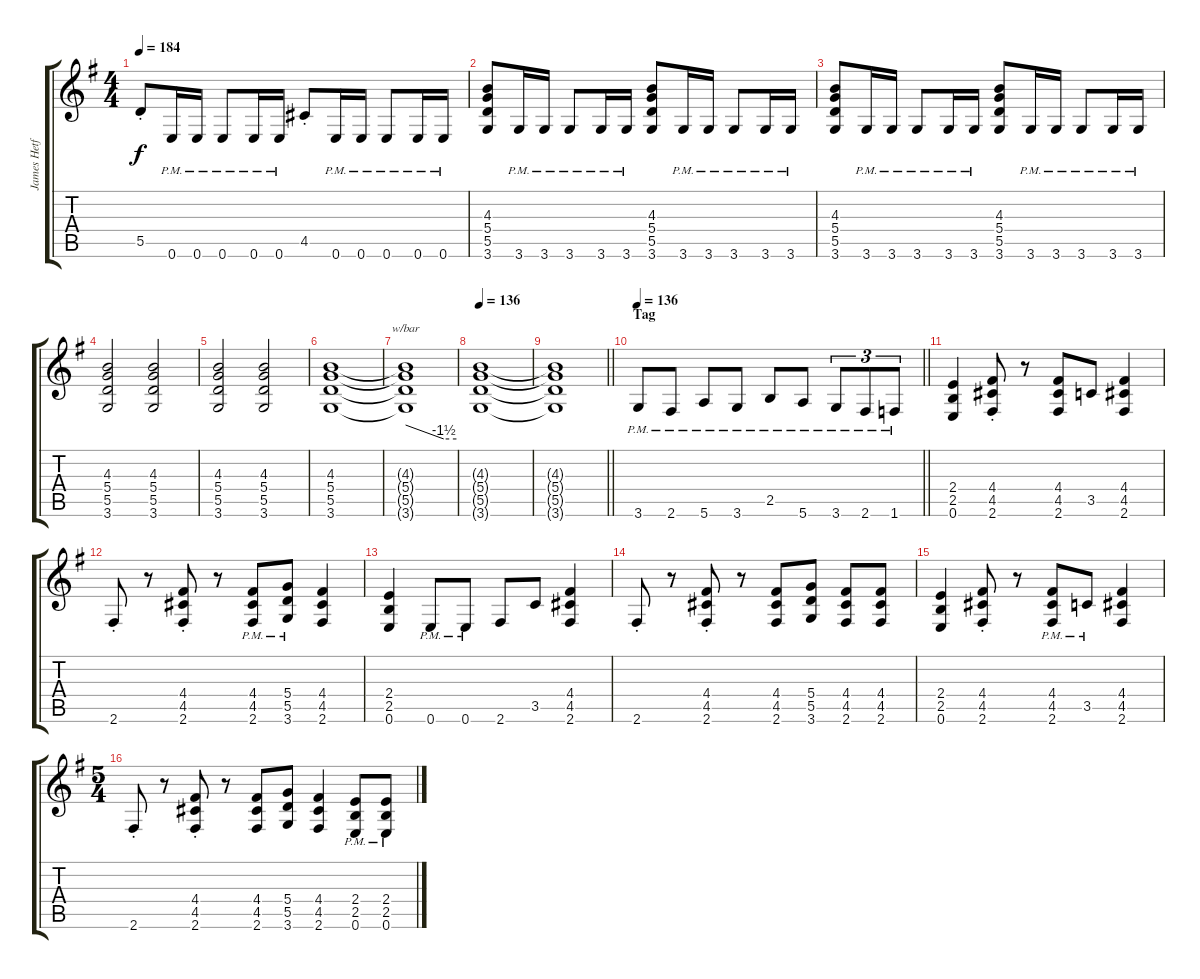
\track ("James Hetfield" "James Hetf") {instrument distortionguitar}
\staff {score tabs}
\tuning (E4 B3 G3 D3 A2 E2) {hide}
\ts (4 4)
\tempo 184
\clef g2
\ks eminor
5.5{st}.8{dy f} 0.6{pm}.16 0.6{pm}.16 0.6{pm}.8 0.6{pm}.16 0.6{pm}.16 4.5{st}.8 0.6{pm}.16 0.6{pm}.16 0.6{pm}.8 0.6{pm}.16 0.6{pm}.16 |
(4.3 5.4 5.5 3.6).8 3.6{pm}.16 3.6{pm}.16 3.6{pm}.8 3.6{pm}.16 3.6{pm}.16 (4.3 5.4 5.5 3.6).8 3.6{pm}.16 3.6{pm}.16 3.6{pm}.8 3.6{pm}.16 3.6{pm}.16 |
(4.3 5.4 5.5 3.6).8 3.6{pm}.16 3.6{pm}.16 3.6{pm}.8 3.6{pm}.16 3.6{pm}.16 (4.3 5.4 5.5 3.6).8 3.6{pm}.16 3.6{pm}.16 3.6{pm}.8 3.6{pm}.16 3.6{pm}.16 |
(4.3 5.4 5.5 3.6).2 (4.3 5.4 5.5 3.6).2 |
(4.3 5.4 5.5 3.6).2 (4.3 5.4 5.5 3.6).2 |
(4.3 5.4 5.5 3.6).1 |
(4.3{t} 5.4{t} 5.5{t} 3.6{t}).1{tbe (custom default 0 0 45 -6 60 -6)} |
\tempo 136
(4.3{t} 5.4{t} 5.5{t} 3.6{t}).1 |
\barLineRight lightlight
(4.3{t} 5.4{t} 5.5{t} 3.6{t}).1 |
\section ("" "Tag")
\tempo 136
\barLineRight lightlight
3.6{pm}.8 2.6{pm}.8 5.6{pm}.8 3.6{pm}.8 2.5{pm}.8 5.6{pm}.8 3.6{pm}.8{tu (3 2)} 2.6{pm}.8{tu (3 2)} 1.6{pm}.8{tu (3 2)} |
(2.4 2.5 0.6).4 (4.4{st} 4.5{st} 2.6{st}).8 r.8 (4.4 4.5 2.6).8 3.5.8 (4.4 4.5 2.6).4 |
2.6{st}.8 r.8 (4.4{st} 4.5{st} 2.6{st}).8 r.8 (4.4{pm} 4.5{pm} 2.6{pm}).8 (5.4{pm} 5.5{pm} 3.6{pm}).8 (4.4 4.5 2.6).4 |
(2.4 2.5 0.6).4 0.6{pm}.8 0.6{pm}.8 2.6.8 3.5.8 (4.4 4.5 2.6).4 |
2.6{st}.8 r.8 (4.4{st} 4.5{st} 2.6{st}).8 r.8 (4.4 4.5 2.6).8 (5.4 5.5 3.6).8 (4.4 4.5 2.6).8 (4.4 4.5 2.6).8 |
(2.4 2.5 0.6).4 (4.4{st} 4.5{st} 2.6{st}).8 r.8 (4.4{pm} 4.5{pm} 2.6{pm}).8 3.5{pm}.8 (4.4 4.5 2.6).4 |
\ts (5 4)
2.6{st}.8 r.8 (4.4{st} 4.5{st} 2.6{st}).8 r.8 (4.4 4.5 2.6).8 (5.4 5.5 3.6).8 (4.4 4.5 2.6).4 (2.4{pm} 2.5{pm} 0.6{pm}).8 (2.4{pm} 2.5{pm} 0.6{pm}).8
